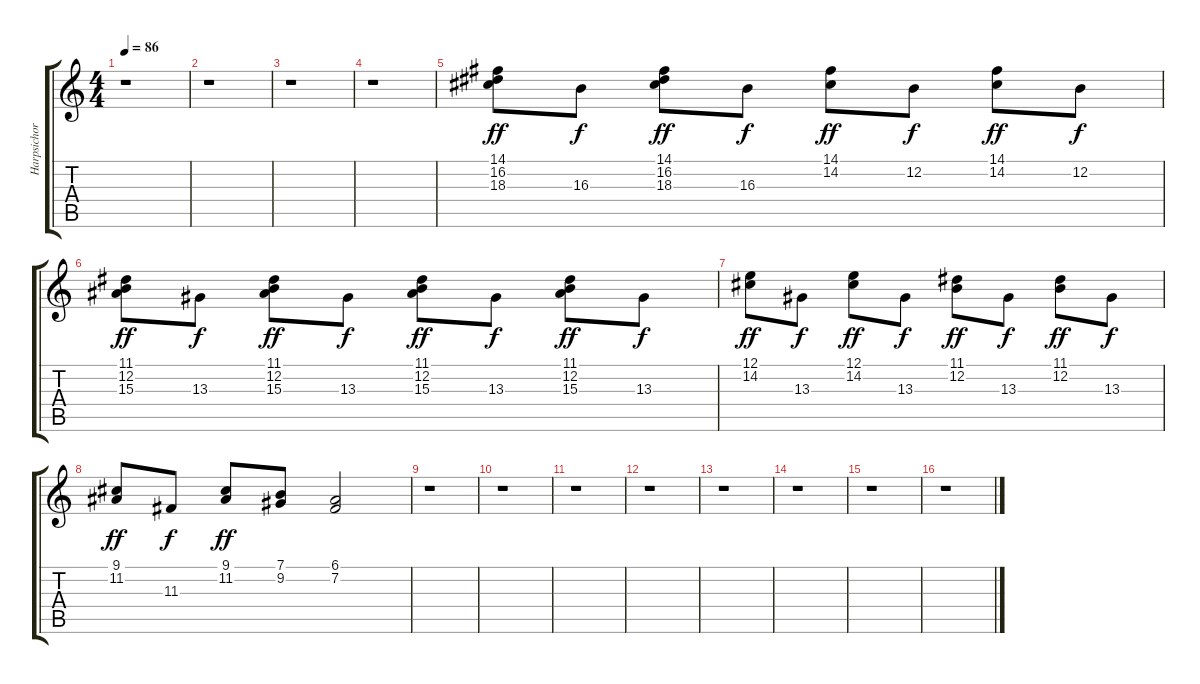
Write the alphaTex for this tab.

\track ("Harpsichord" "Harpsichor") {instrument harpsichord}
\staff {score tabs}
\tuning (E4 B3 G3 D3 A2 E2) {hide}
\ts (4 4)
\tempo 86
\clef g2
\ks c
r.1{dy ff} |
r.1 |
r.1 |
r.1 |
(14.1 16.2 18.3).8 16.3.8{dy f} (14.1 16.2 18.3).8{dy ff} 16.3.8{dy f} (14.1 14.2).8{dy ff} 12.2.8{dy f} (14.1 14.2).8{dy ff} 12.2.8{dy f} |
(11.1 12.2 15.3).8{dy ff} 13.3.8{dy f} (11.1 12.2 15.3).8{dy ff} 13.3.8{dy f} (11.1 12.2 15.3).8{dy ff} 13.3.8{dy f} (11.1 12.2 15.3).8{dy ff} 13.3.8{dy f} |
(12.1 14.2).8{dy ff} 13.3.8{dy f} (12.1 14.2).8{dy ff} 13.3.8{dy f} (11.1 12.2).8{dy ff} 13.3.8{dy f} (11.1 12.2).8{dy ff} 13.3.8{dy f} |
(9.1 11.2).8{dy ff} 11.3.8{dy f} (9.1 11.2).8{dy ff} (7.1 9.2).8 (6.1 7.2).2 |
r.1 |
r.1 |
r.1 |
r.1 |
r.1 |
r.1 |
r.1 |
r.1
